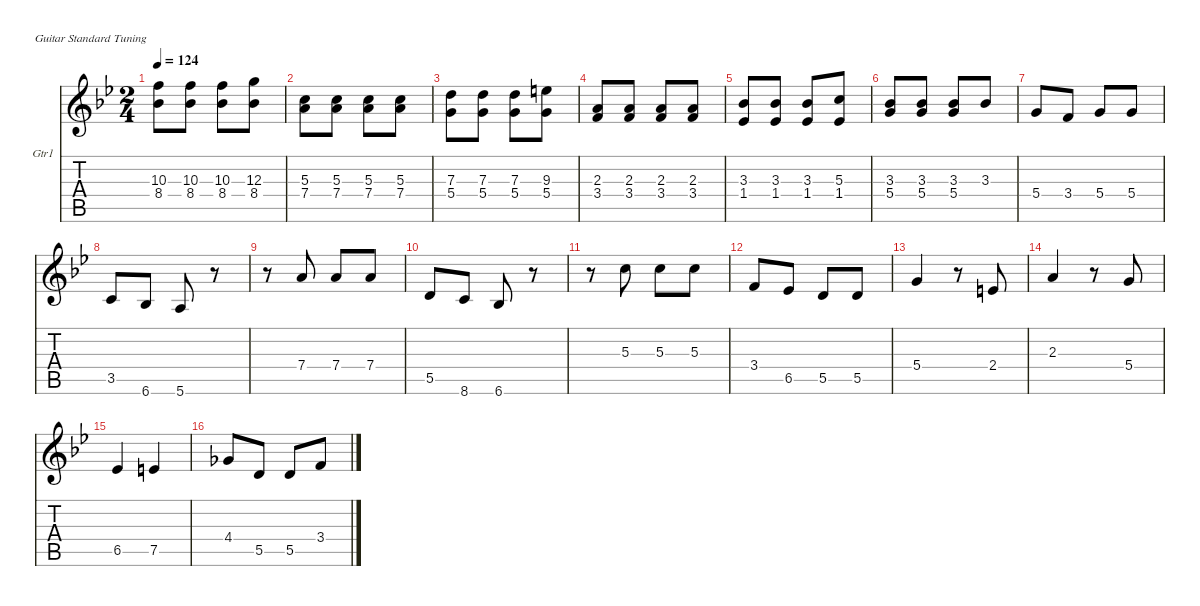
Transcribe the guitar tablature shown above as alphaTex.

\defaultSystemsLayout 4
\hideDynamics
\bracketExtendMode nobrackets
\firstSystemTrackNameOrientation horizontal
\otherSystemsTrackNameOrientation horizontal
\track ("Electric Guitar 1" "Gtr1") {instrument distortionguitar}
\staff {score tabs}
\tuning (E4 B3 G3 D3 A2 E2)
\ts (2 4)
\tempo 124
\clef g2
\ks gminor
(8.4 10.3).8{dy mf} (8.4 10.3).8 (8.4 10.3).8 (8.4 12.3).8 |
(7.4 5.3).8 (7.4 5.3).8 (7.4 5.3).8 (7.4 5.3).8 |
(5.4 7.3).8 (5.4 7.3).8 (5.4 7.3).8 (5.4 9.3).8 |
(3.4 2.3).8 (3.4 2.3).8 (3.4 2.3).8 (3.4 2.3).8 |
(1.4 3.3).8 (1.4 3.3).8 (1.4 3.3).8 (1.4 5.3).8 |
(3.3 5.4).8 (3.3 5.4).8 (3.3 5.4).8 3.3.8 |
5.4.8 3.4.8 5.4.8 5.4.8 |
3.5.8 6.6.8 5.6.8 r.8 |
r.8 7.4.8 7.4.8 7.4.8 |
5.5.8 8.6.8 6.6.8 r.8 |
r.8 5.3.8 5.3.8 5.3.8 |
3.4.8 6.5.8 5.5.8 5.5.8 |
5.4.4 r.8 2.4.8 |
2.3.4 r.8 5.4.8 |
6.5.4 7.5.4 |
4.4.8 5.5.8 5.5.8 3.4.8
